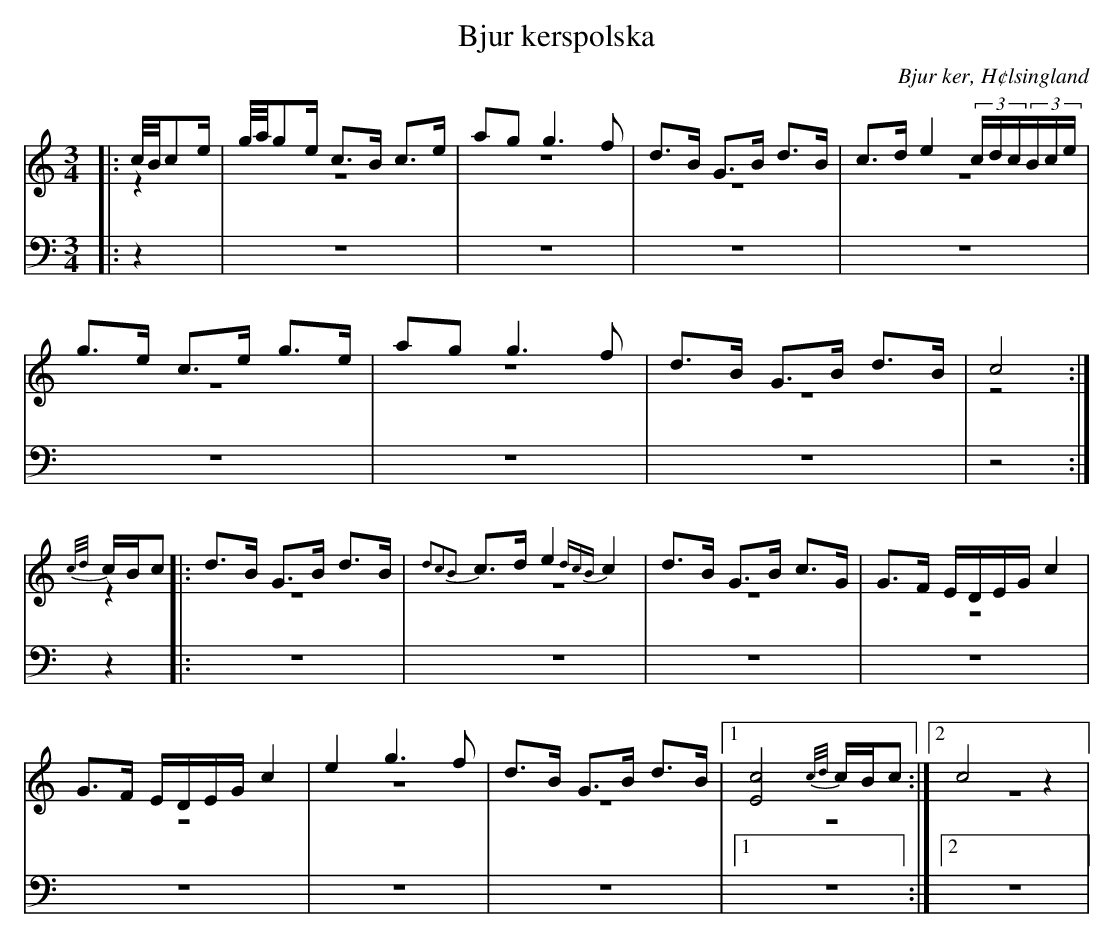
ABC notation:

X:1
T: Bjur kerspolska
O: Bjur ker, H¢lsingland
M: 3/4
L: 1/8
K: C
V:1
V:2 merge
V:3
V:4 merge
V:1
|:c//B//ce/|g//a//ge/ c>B c>e|ag g3 f|d>B G>B d>B|c>d e2 (3c/d/c/(3B/c/e/|
g>e c>e g>e|ag g3 f|d>B G>B d>B|c4:|
{c/d/}c/B/c |:d>B G>B d>B|{(3d2c2B2}c>d e2 {dcB}c2|d>B G>B c>G|G>F E/D/E/G/ c2|
G>F E/D/E/G/ c2|e2 g3 f|d>B G>B d>B|1 [E4c4] {c/d/}c/B/c:|2 c4 z2|
V:2
|:z2|z6|z6|z6|z6|
z6|z6|z6|z4:|
z2|:z6|z6|z6|z6|
 z6|z6|z6|1 z6:|2 z6|
V:3 clef=bass
|:z2|z6|z6|z6|z6|
z6|z6|z6|z4:|
z2|:z6|z6|z6|z6|
 z6|z6|z6|1 z6:|2 z6|
